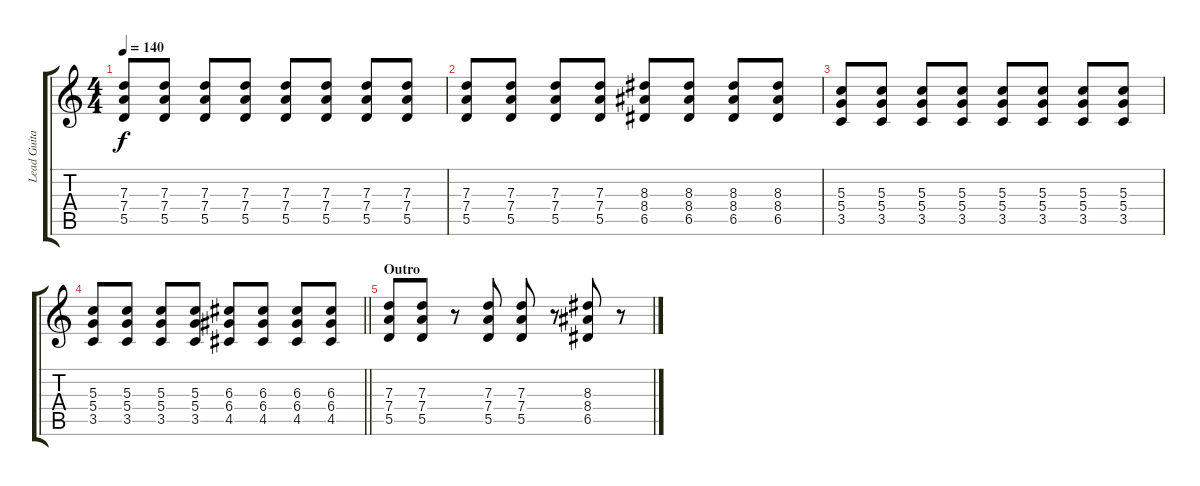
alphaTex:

\track ("Lead Guitar" "Lead Guita") {instrument overdrivenguitar}
\staff {score tabs}
\tuning (E4 B3 G3 D3 A2 E2) {hide}
\ts (4 4)
\tempo 140
\clef g2
\ks c
(7.3 7.4 5.5).8{dy f} (7.3 7.4 5.5).8 (7.3 7.4 5.5).8 (7.3 7.4 5.5).8 (7.3 7.4 5.5).8 (7.3 7.4 5.5).8 (7.3 7.4 5.5).8 (7.3 7.4 5.5).8 |
(7.3 7.4 5.5).8 (7.3 7.4 5.5).8 (7.3 7.4 5.5).8 (7.3 7.4 5.5).8 (8.3 8.4 6.5).8 (8.3 8.4 6.5).8 (8.3 8.4 6.5).8 (8.3 8.4 6.5).8 |
(5.3 5.4 3.5).8 (5.3 5.4 3.5).8 (5.3 5.4 3.5).8 (5.3 5.4 3.5).8 (5.3 5.4 3.5).8 (5.3 5.4 3.5).8 (5.3 5.4 3.5).8 (5.3 5.4 3.5).8 |
\barLineRight lightlight
(5.3 5.4 3.5).8 (5.3 5.4 3.5).8 (5.3 5.4 3.5).8 (5.3 5.4 3.5).8 (6.3 6.4 4.5).8 (6.3 6.4 4.5).8 (6.3 6.4 4.5).8 (6.3 6.4 4.5).8 |
\section ("" "Outro")
(7.3 7.4 5.5).8 (7.3 7.4 5.5).8 r.8 (7.3 7.4 5.5).8 (7.3 7.4 5.5).8 r.8 (8.3 8.4 6.5).8 r.8
